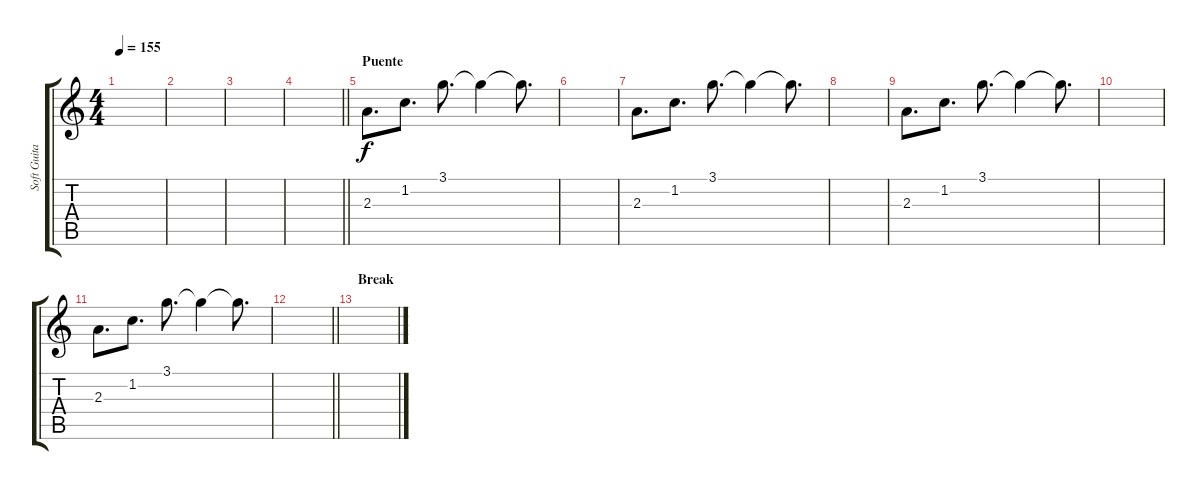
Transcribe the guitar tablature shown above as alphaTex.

\track ("Soft Guitar" "Soft Guita") {instrument electricguitarjazz}
\staff {score tabs}
\tuning (E4 B3 G3 D3 A2 E2) {hide}
\ts (4 4)
\tempo 155
\clef g2
\ks c
|
|
|
\barLineRight lightlight
|
\section ("" "Puente")
2.3.8{d} 1.2.8{d} 3.1.8{d} 3.1{t}.4 3.1{t}.8{d} |
|
2.3.8{d} 1.2.8{d} 3.1.8{d} 3.1{t}.4 3.1{t}.8{d} |
|
2.3.8{d} 1.2.8{d} 3.1.8{d} 3.1{t}.4 3.1{t}.8{d} |
|
2.3.8{d} 1.2.8{d} 3.1.8{d} 3.1{t}.4 3.1{t}.8{d} |
\barLineRight lightlight
|
\section ("" "Break")
